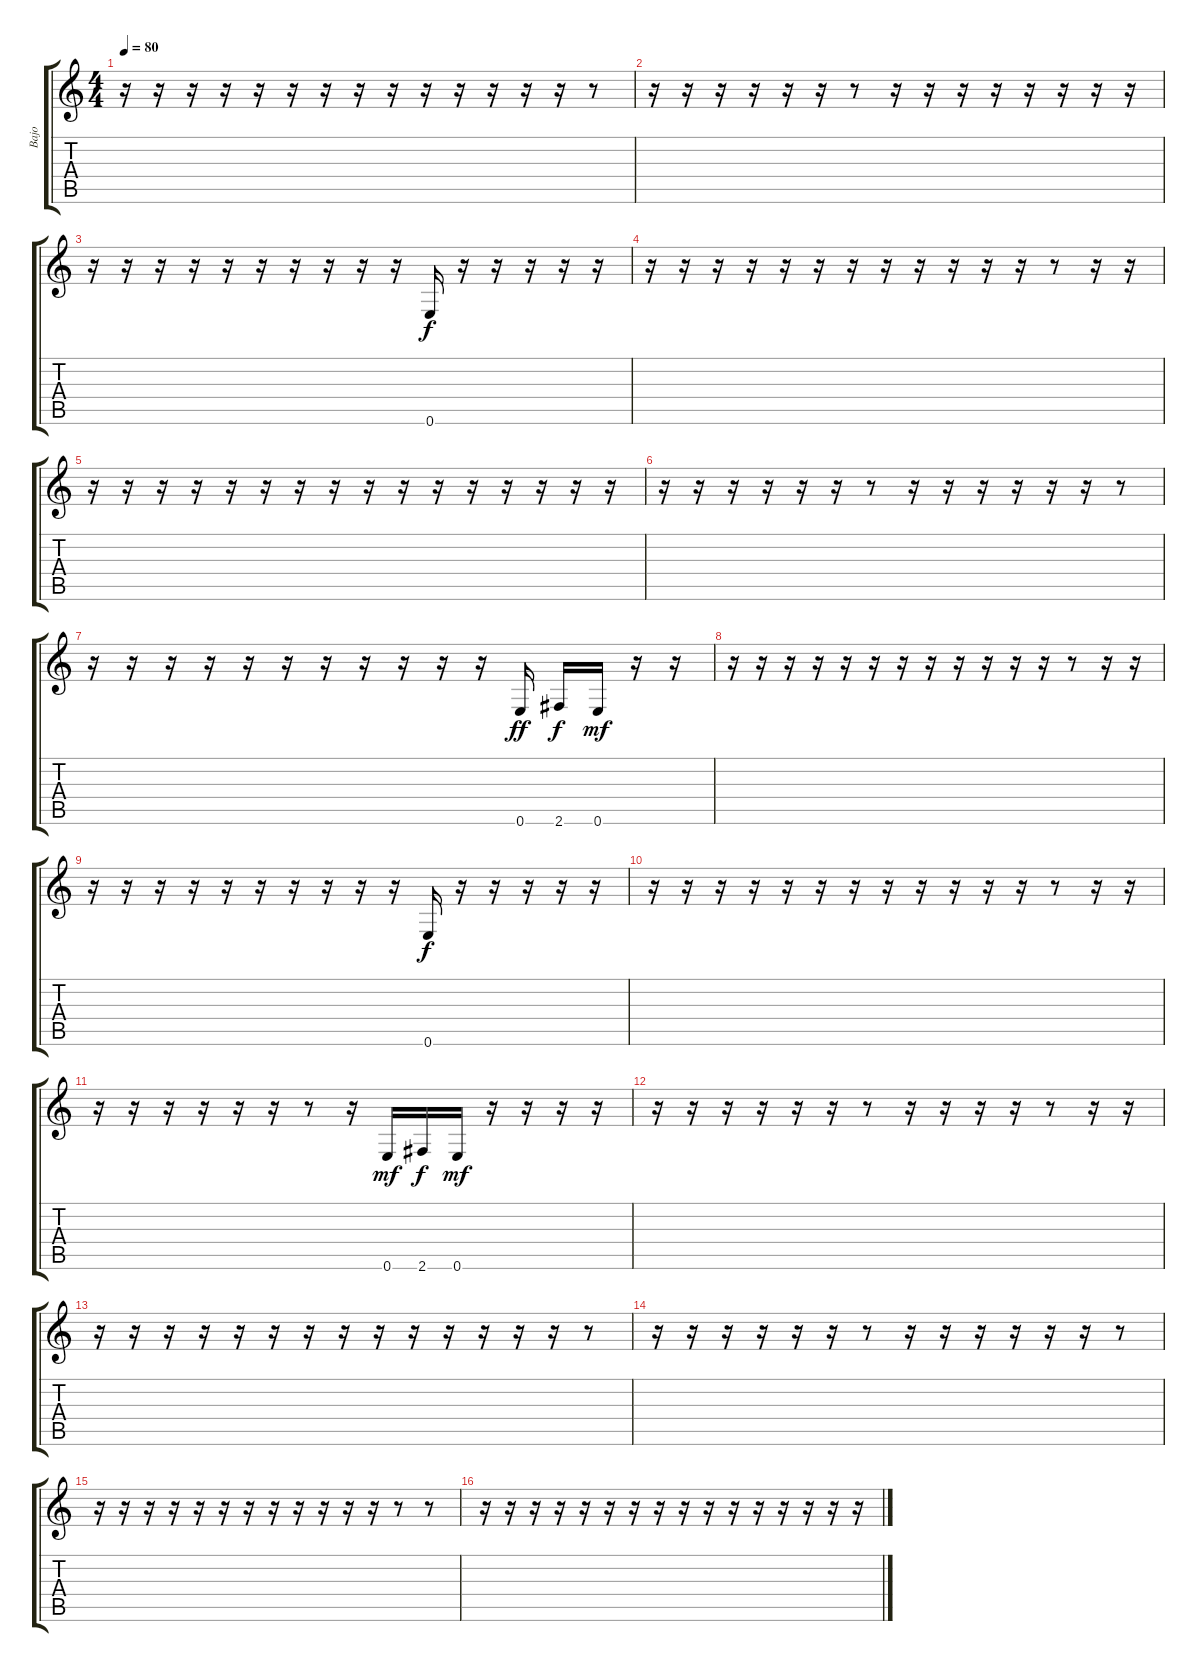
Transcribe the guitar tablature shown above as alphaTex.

\track ("Bajo" "Bajo") {instrument electricbasspick}
\staff {score tabs}
\tuning (E4 B3 G3 D3 A2 E2) {hide}
\ts (4 4)
\tempo 80
\clef g2
\ks c
r.16{dy f} r.16 r.16 r.16 r.16 r.16 r.16 r.16 r.16 r.16 r.16 r.16 r.16 r.16 r.8 |
r.16 r.16 r.16 r.16 r.16 r.16 r.8 r.16 r.16 r.16 r.16 r.16 r.16 r.16 r.16 |
r.16 r.16 r.16 r.16 r.16 r.16 r.16 r.16 r.16 r.16 0.6.16 r.16 r.16 r.16 r.16 r.16 |
r.16 r.16 r.16 r.16 r.16 r.16 r.16 r.16 r.16 r.16 r.16 r.16 r.8 r.16 r.16 |
r.16 r.16 r.16 r.16 r.16 r.16 r.16 r.16 r.16 r.16 r.16 r.16 r.16 r.16 r.16 r.16 |
r.16 r.16 r.16 r.16 r.16 r.16 r.8 r.16 r.16 r.16 r.16 r.16 r.16 r.8 |
r.16 r.16 r.16 r.16 r.16 r.16 r.16 r.16 r.16 r.16 r.16 0.6.16{dy ff} 2.6.16{dy f} 0.6.16{dy mf} r.16 r.16 |
r.16 r.16 r.16 r.16 r.16 r.16 r.16 r.16 r.16 r.16 r.16 r.16 r.8 r.16 r.16 |
r.16 r.16 r.16 r.16 r.16 r.16 r.16 r.16 r.16 r.16 0.6.16{dy f} r.16 r.16 r.16 r.16 r.16 |
r.16 r.16 r.16 r.16 r.16 r.16 r.16 r.16 r.16 r.16 r.16 r.16 r.8 r.16 r.16 |
r.16 r.16 r.16 r.16 r.16 r.16 r.8 r.16 0.6.16{dy mf} 2.6.16{dy f} 0.6.16{dy mf} r.16 r.16 r.16 r.16 |
r.16 r.16 r.16 r.16 r.16 r.16 r.8 r.16 r.16 r.16 r.16 r.8 r.16 r.16 |
r.16 r.16 r.16 r.16 r.16 r.16 r.16 r.16 r.16 r.16 r.16 r.16 r.16 r.16 r.8 |
r.16 r.16 r.16 r.16 r.16 r.16 r.8 r.16 r.16 r.16 r.16 r.16 r.16 r.8 |
r.16 r.16 r.16 r.16 r.16 r.16 r.16 r.16 r.16 r.16 r.16 r.16 r.8 r.8 |
r.16 r.16 r.16 r.16 r.16 r.16 r.16 r.16 r.16 r.16 r.16 r.16 r.16 r.16 r.16 r.16
